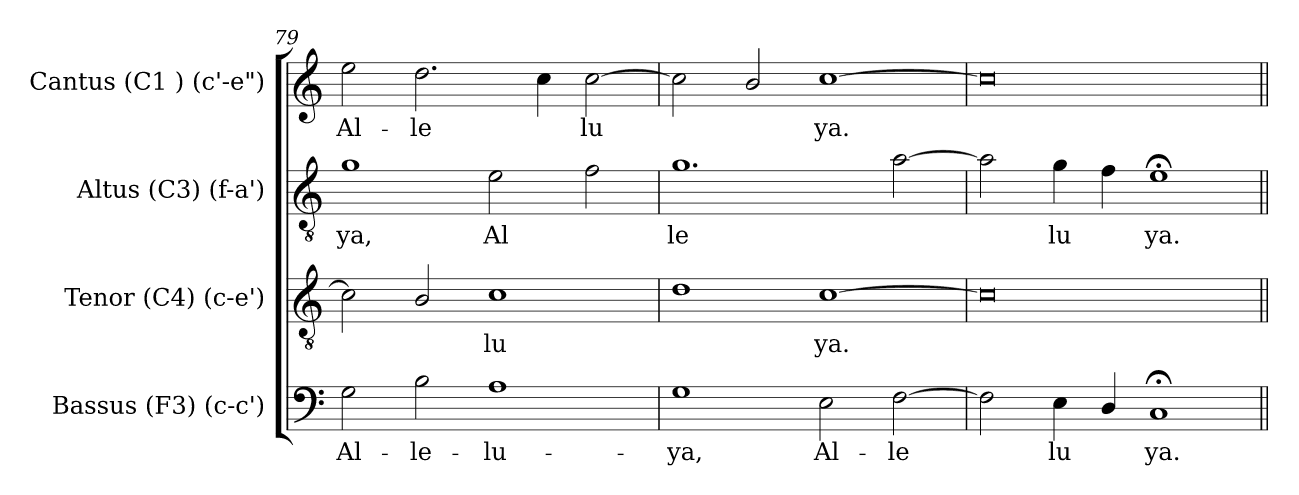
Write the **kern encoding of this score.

**kern	**text	**kern	**text	**kern	**text	**kern	**text
*part4	*part4	*part3	*part3	*part2	*part2	*part1	*part1
*staff4	*staff4	*staff3	*staff3	*staff2	*staff2	*staff1	*staff1
*I"Bassus (F3)  (c-c')	*	*I"Tenor (C4)  (c-e')	*	*I"Altus (C3)  (f-a')	*	*I"Cantus (C1 )  (c'-e")	*
*clefF4	*	*clefGv2	*	*clefGv2	*	*clefG2	*
*k[]	*	*k[]	*	*k[]	*	*k[]	*
*C:	*	*C:	*	*C:	*	*C:	*
=79	=79	=79	=79	=79	=79	=79	=79
!	!LO:LY:b:cj	!	!LO:LY:b:cj	!	!LO:LY:b:cj	!	!LO:LY:b:cj
2G\	Al-	2c\]	--	1g	-ya,	2ee\	Al-
!	!LO:LY:b:cj	!	!LO:LY:b:cj	!	!	!	!LO:LY:b:cj
2B\	-le-	2B/	--	.	.	2.dd\	-le-
!	!LO:LY:b:cj	!	!LO:LY:b:cj	!	!LO:LY:b:cj	!	!
1A	-lu-	1c	-lu-	2e\	Al-	.	.
!	!	!	!	!	!	!	!LO:LY:b:cj
.	.	.	.	.	.	4cc\	--
!	!	!	!	!	!LO:LY:b:cj	!	!LO:LY:b:cj
.	.	.	.	2f\	--	[>2cc\	-lu-
=80	=80	=80	=80	=80	=80	=80	=80
!	!LO:LY:b:cj	!	!LO:LY:b:cj	!	!LO:LY:b:cj	!	!LO:LY:b:cj
1G	-ya,	1d	--	1.g	-le-	2cc\]	--
!	!	!	!	!	!	!	!LO:LY:b:cj
.	.	.	.	.	.	2b/	--
!	!LO:LY:b:cj	!	!LO:LY:b:cj	!	!	!	!LO:LY:b:cj
2E\	Al-	[<1c	-ya.	.	.	[<1cc	-ya.
!	!LO:LY:b:cj	!	!	!	!LO:LY:b:cj	!	!
[<2F\	-le-	.	.	[<2a\	--	.	.
!!LO:LB:g=z
=81	=81	=81	=81	=81	=81	=81	=81
!	!LO:LY:b:cj	!	!LO:LY:b:cj	!	!LO:LY:b:cj	!	!LO:LY:b:cj
2F\]	--	0c]	.	2a\]	--	0cc]	.
!	!LO:LY:b:cj	!	!	!	!LO:LY:b:cj	!	!
4E\	-lu-	.	.	4g\	-lu-	.	.
!	!LO:LY:b:cj	!	!	!	!LO:LY:b:cj	!	!
4D/	--	.	.	4f\	--	.	.
!	!LO:LY:b:cj	!	!	!	!LO:LY:b:cj	!	!
1C;<	-ya.	.	.	1e;<	-ya.	.	.
=||	=||	=||	=||	=||	=||	=||	=||
*-	*-	*-	*-	*-	*-	*-	*-
